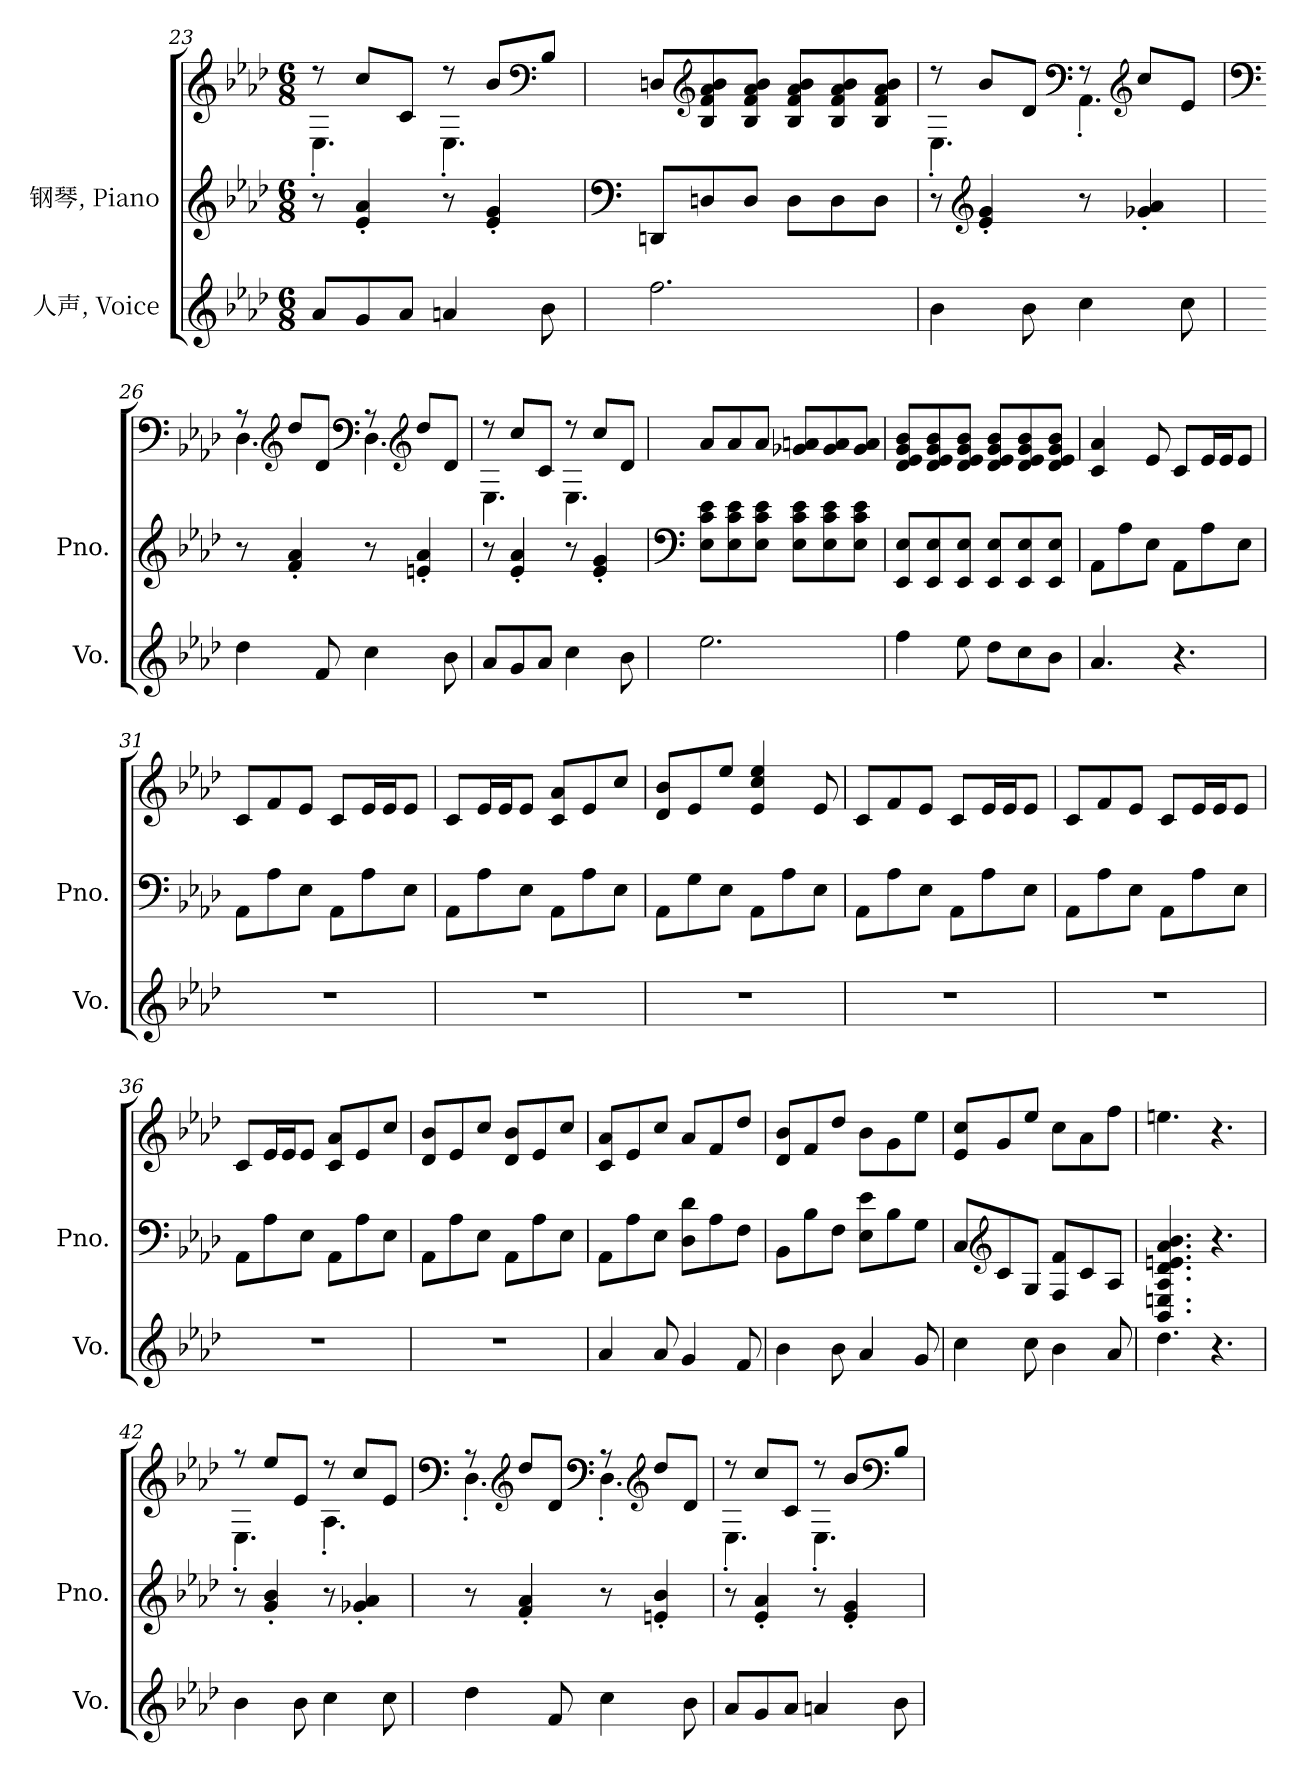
**kern	**kern	**kern
*part2	*part1	*part1
*staff3	*staff2	*staff1
*I"人声, Voice	*I"钢琴, Piano	*
*I'Vo.	*I'Pno.	*
*clefG2	*clefG2	*clefG2
*k[b-e-a-d-]	*k[b-e-a-d-]	*k[b-e-a-d-]
*M6/8	*M6/8	*M6/8
*MM180	*MM180	*MM180
=23	=23	=23
*	*	*^
8a-/L	8r	8r	4.E-'\
8g/	4e-/' 4a-/'	8cc/L	.
8a-/J	.	8c/J	.
4an/	8r	8r	4.E-'\
.	4e-/' 4g/'	8b-/L	.
*	*	*clefF4	*
8b-\	.	8B-/J	.
*	*	*v	*v
!!LO:LB:g=z
=24	=24	=24
*	*clefF4	*
*	*	*MM177
2.ff\	8DDn/L	8Dn/L
*	*	*clefG2
.	8Dn/	8B-/ 8f/ 8a-/ 8b-/
.	8D/J	8B-/ 8f/ 8a-/ 8b-/J
*	*	*MM179
.	8D\L	8B-/ 8f/ 8a-/ 8b-/L
.	8D\	8B-/ 8f/ 8a-/ 8b-/
.	8D\J	8B-/ 8f/ 8a-/ 8b-/J
=25	=25	=25
*	*	*MM180
*	*	*^
4b-\	8r	8r	4.E-'\
*	*clefG2	*	*
.	4e-/' 4g/'	8b-/L	.
8b-\	.	8d-/J	.
*	*	*clefF4	*
*	*	*MM176	*
4cc\	8r	8r	4.AA-'\
*	*	*clefG2	*
.	4g-X/' 4a-/'	8cc/L	.
8cc\	.	8e-/J	.
=26	=26	=26	=26
*	*	*clefF4	*
4dd-\	8r	8r	4.D-\
*	*	*clefG2	*
.	4f/' 4a-/'	8dd-/L	.
8f/	.	8d-/J	.
*	*	*clefF4	*
*	*	*MM179	*
4cc\	8r	8r	4.D-\
*	*	*clefG2	*
.	4en/' 4a-/'	8dd-/L	.
8b-\	.	8d-/J	.
!!LO:LB:g=z	!!
=27	=27	=27	=27
*	*	*MM180	*
8a-/L	8r	8r	4.E-\
8g/	4e-/' 4a-/'	8cc/L	.
8a-/J	.	8c/J	.
4cc\	8r	8r	4.E-\
.	4e-/' 4g/'	8cc/L	.
8b-\	.	8d-/J	.
*	*	*v	*v
=28	=28	=28
*	*clefF4	*
2.ee-\	8E-\ 8c\ 8e-\L	8a-/L
.	8E-\ 8c\ 8e-\	8a-/
.	8E-\ 8c\ 8e-\J	8a-/J
.	8E-\ 8c\ 8e-\L	8g-X/ 8an/L
.	8E-\ 8c\ 8e-\	8g-/ 8a/
.	8E-\ 8c\ 8e-\J	8g-/ 8a/J
=29	=29	=29
*	*	*MM176
4ff\	8EE-/ 8E-/L	8d-/ 8e-/ 8g/ 8b-/L
.	8EE-/ 8E-/	8d-/ 8e-/ 8g/ 8b-/
8ee-\	8EE-/ 8E-/J	8d-/ 8e-/ 8g/ 8b-/J
*	*	*MM179
8dd-\L	8EE-/ 8E-/L	8d-/ 8e-/ 8g/ 8b-/L
8cc\	8EE-/ 8E-/	8d-/ 8e-/ 8g/ 8b-/
8b-\J	8EE-/ 8E-/J	8d-/ 8e-/ 8g/ 8b-/J
=30	=30	=30
*	*	*MM180
4.a-/	8AA-\L	4c/ 4a-/
.	8A-\	.
.	8E-\J	8e-/
*	*	*MM192
4.r	8AA-\L	8c/L
.	8A-\	16e-/L
.	.	16e-/J
.	8E-\J	8e-/J
!!LO:LB:g=z
=31	=31	=31
*	*	*MM198
2.r	8AA-\L	8c/L
.	8A-\	8f/
.	8E-\J	8e-/J
.	8AA-\L	8c/L
.	8A-\	16e-/L
.	.	16e-/J
.	8E-\J	8e-/J
=32	=32	=32
2.r	8AA-\L	8c/L
.	8A-\	16e-/L
.	.	16e-/J
.	8E-\J	8e-/J
.	8AA-\L	8c/ 8a-/L
.	8A-\	8e-/
.	8E-\J	8cc/J
=33	=33	=33
2.r	8AA-\L	8d-/ 8b-/L
.	8G\	8e-/
.	8E-\J	8ee-/J
.	8AA-\L	4e-/ 4cc/ 4ee-/
.	8A-\	.
.	8E-\J	8e-/
=34	=34	=34
2.r	8AA-\L	8c/L
.	8A-\	8f/
.	8E-\J	8e-/J
.	8AA-\L	8c/L
.	8A-\	16e-/L
.	.	16e-/J
.	8E-\J	8e-/J
=35	=35	=35
2.r	8AA-\L	8c/L
.	8A-\	8f/
.	8E-\J	8e-/J
.	8AA-\L	8c/L
.	8A-\	16e-/L
.	.	16e-/J
.	8E-\J	8e-/J
!!LO:PB:g=z
=36	=36	=36
*	*	*MM203
2.r	8AA-\L	8c/L
.	8A-\	16e-/L
.	.	16e-/J
.	8E-\J	8e-/J
*	*	*MM197
.	8AA-\L	8c/ 8a-/L
.	8A-\	8e-/
.	8E-\J	8cc/J
=37	=37	=37
*	*	*MM191
2.r	8AA-\L	8d-/ 8b-/L
.	8A-\	8e-/
.	8E-\J	8cc/J
.	8AA-\L	8d-/ 8b-/L
.	8A-\	8e-/
.	8E-\J	8cc/J
=38	=38	=38
*	*	*MM203
4a-/	8AA-\L	8c/ 8a-/L
.	8A-\	8e-/
8a-/	8E-\J	8cc/J
4g/	8D-\ 8d-\L	8a-/L
.	8A-\	8f/
8f/	8F\J	8dd-/J
=39	=39	=39
4b-\	8BB-\L	8d-/ 8b-/L
.	8B-\	8f/
8b-\	8F\J	8dd-/J
*	*	*MM183
4a-/	8E-\ 8e-\L	8b-\L
.	8B-\	8g\
8g/	8G\J	8ee-\J
=40	=40	=40
*	*	*MM185
4cc\	8C/L	8e-/ 8cc/L
*	*clefG2	*
.	8c/	8g/
8cc\	8G/J	8ee-/J
*	*	*MM183
4b-\	8F/ 8f/L	8cc\L
.	8c/	8a-\
8a-/	8A-/J	8ff\J
!!LO:LB:g=z
=41	=41	=41
*	*	*MM105
4.dd-\	4.BB-/ 4.En/ 4.A-/ 4.d-/ 4.en/ 4.a-/ 4.b-/	4.een\
4.r	4.r	4.r
=42	=42	=42
*	*	*MM180
*	*	*^
4b-\	8r	8r	4.E-'\
.	4g/' 4b-/'	8ee-/L	.
8b-\	.	8e-/J	.
*	*	*MM176	*
4cc\	8r	8r	4.A-'\
.	4g-X/' 4a-/'	8cc/L	.
8cc\	.	8e-/J	.
=43	=43	=43	=43
*	*	*clefF4	*
4dd-\	8r	8r	4.D-'\
*	*	*clefG2	*
.	4f/' 4a-/'	8dd-/L	.
8f/	.	8d-/J	.
*	*	*clefF4	*
*	*	*MM179	*
4cc\	8r	8r	4.D-'\
*	*	*clefG2	*
.	4en/' 4b-/'	8dd-/L	.
8b-\	.	8d-/J	.
=44	=44	=44	=44
*	*	*MM180	*
8a-/L	8r	8r	4.E-'\
8g/	4e-/' 4a-/'	8cc/L	.
8a-/J	.	8c/J	.
4an/	8r	8r	4.E-'\
.	4e-/' 4g/'	8b-/L	.
*	*	*clefF4	*
8b-\	.	8B-/J	.
*	*	*v	*v
=	=	=
*-	*-	*-
